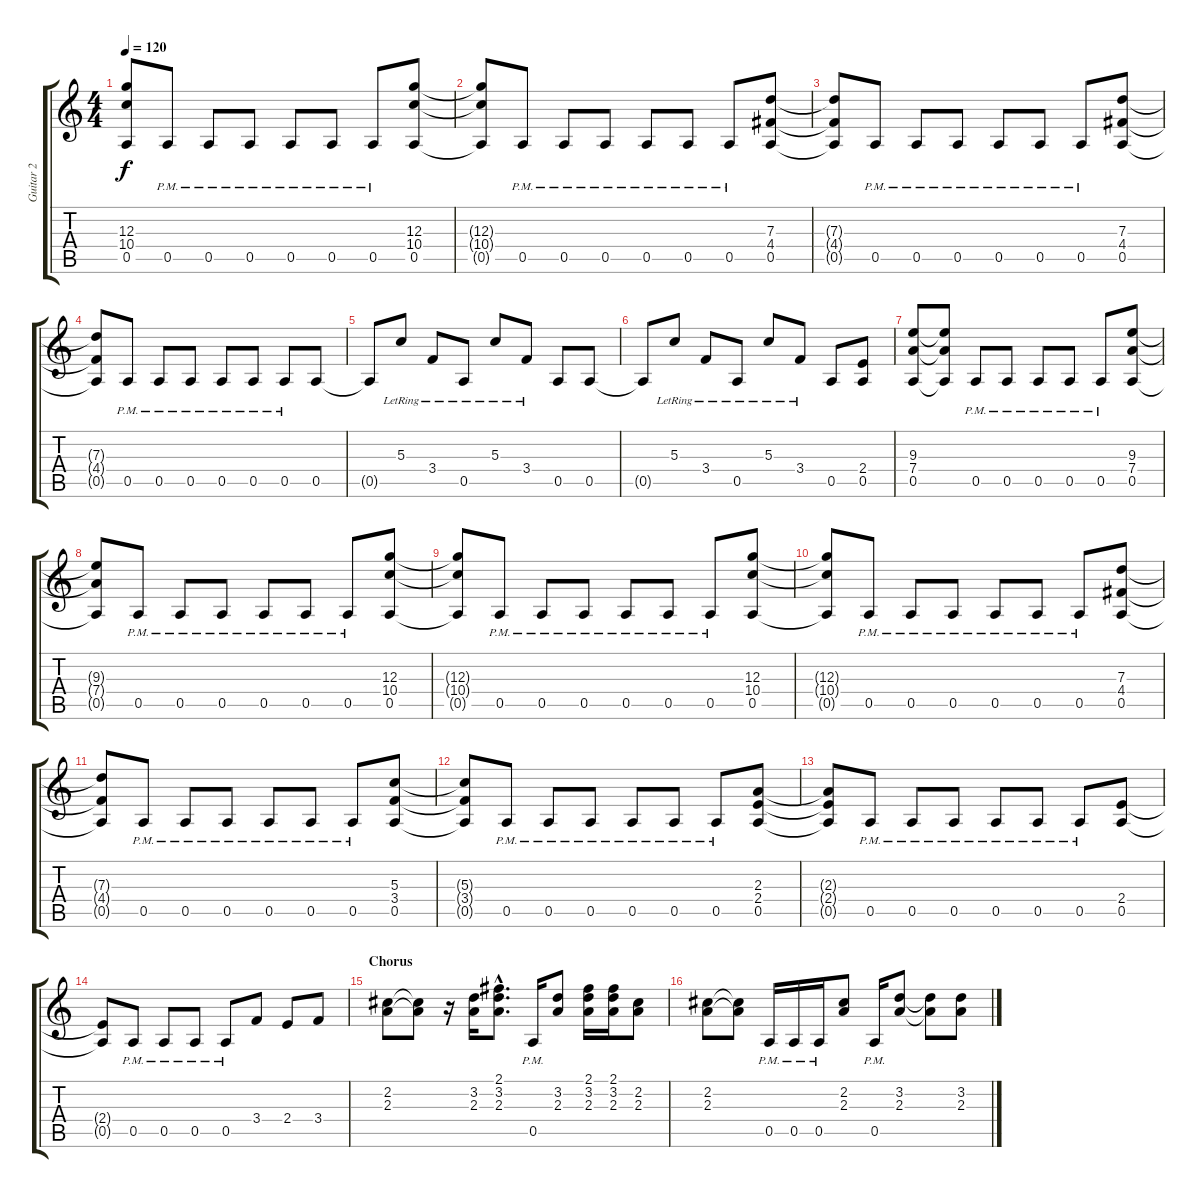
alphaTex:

\track ("Guitar 2" "Guitar 2") {instrument overdrivenguitar}
\staff {score tabs}
\tuning (E4 B3 G3 D3 A2 E2) {hide}
\ts (4 4)
\tempo 120
\clef g2
\ks c
(12.3{t} 10.4{t} 0.5{t}).8{dy f} 0.5{pm}.8 0.5{pm}.8 0.5{pm}.8 0.5{pm}.8 0.5{pm}.8 0.5{pm}.8 (12.3 10.4 0.5).8 |
(12.3{t} 10.4{t} 0.5{t}).8 0.5{pm}.8 0.5{pm}.8 0.5{pm}.8 0.5{pm}.8 0.5{pm}.8 0.5{pm}.8 (7.3 4.4 0.5).8 |
(7.3{t} 4.4{t} 0.5{t}).8 0.5{pm}.8 0.5{pm}.8 0.5{pm}.8 0.5{pm}.8 0.5{pm}.8 0.5{pm}.8 (7.3 4.4 0.5).8 |
(7.3{t} 4.4{t} 0.5{t}).8 0.5{pm}.8 0.5{pm}.8 0.5{pm}.8 0.5{pm}.8 0.5{pm}.8 0.5{pm}.8 0.5.8 |
0.5{t}.8 5.3{lr}.8 3.4{lr}.8 0.5{lr}.8 5.3{lr}.8 3.4{lr}.8 0.5.8 0.5.8 |
0.5{t}.8 5.3{lr}.8 3.4{lr}.8 0.5{lr}.8 5.3{lr}.8 3.4{lr}.8 0.5.8 (2.4 0.5).8 |
(9.3 7.4 0.5).8 (9.3{t} 7.4{t} 0.5{t}).8 0.5{pm}.8 0.5{pm}.8 0.5{pm}.8 0.5{pm}.8 0.5{pm}.8 (9.3 7.4 0.5).8 |
(9.3{t} 7.4{t} 0.5{t}).8 0.5{pm}.8 0.5{pm}.8 0.5{pm}.8 0.5{pm}.8 0.5{pm}.8 0.5{pm}.8 (12.3 10.4 0.5).8 |
(12.3{t} 10.4{t} 0.5{t}).8 0.5{pm}.8 0.5{pm}.8 0.5{pm}.8 0.5{pm}.8 0.5{pm}.8 0.5{pm}.8 (12.3 10.4 0.5).8 |
(12.3{t} 10.4{t} 0.5{t}).8 0.5{pm}.8 0.5{pm}.8 0.5{pm}.8 0.5{pm}.8 0.5{pm}.8 0.5{pm}.8 (7.3 4.4 0.5).8 |
(7.3{t} 4.4{t} 0.5{t}).8 0.5{pm}.8 0.5{pm}.8 0.5{pm}.8 0.5{pm}.8 0.5{pm}.8 0.5{pm}.8 (5.3 3.4 0.5).8 |
(5.3{t} 3.4{t} 0.5{t}).8 0.5{pm}.8 0.5{pm}.8 0.5{pm}.8 0.5{pm}.8 0.5{pm}.8 0.5{pm}.8 (2.3 2.4 0.5).8 |
(2.3{t} 2.4{t} 0.5{t}).8 0.5{pm}.8 0.5{pm}.8 0.5{pm}.8 0.5{pm}.8 0.5{pm}.8 0.5{pm}.8 (2.4 0.5).8 |
(2.4{t} 0.5{t}).8 0.5{pm}.8 0.5{pm}.8 0.5{pm}.8 0.5{pm}.8 3.4.8 2.4.8 3.4.8 |
\section ("" "Chorus")
(2.2 2.3).8 (2.2{t} 2.3{t}).8 r.16 (3.2 2.3).16 (2.1{hac} 3.2{hac} 2.3{hac}).8{d} 0.5{pm}.16 (3.2 2.3).8 (2.1 3.2 2.3).16 (2.1 3.2 2.3).16 (2.2 2.3).8 |
(2.2 2.3).8 (2.2{t} 2.3{t}).8 0.5{pm}.16 0.5{pm}.16 0.5{pm}.16 (2.2 2.3).8 0.5{pm}.16 (3.2 2.3).8 (3.2{t} 2.3{t}).8 (3.2 2.3).8
